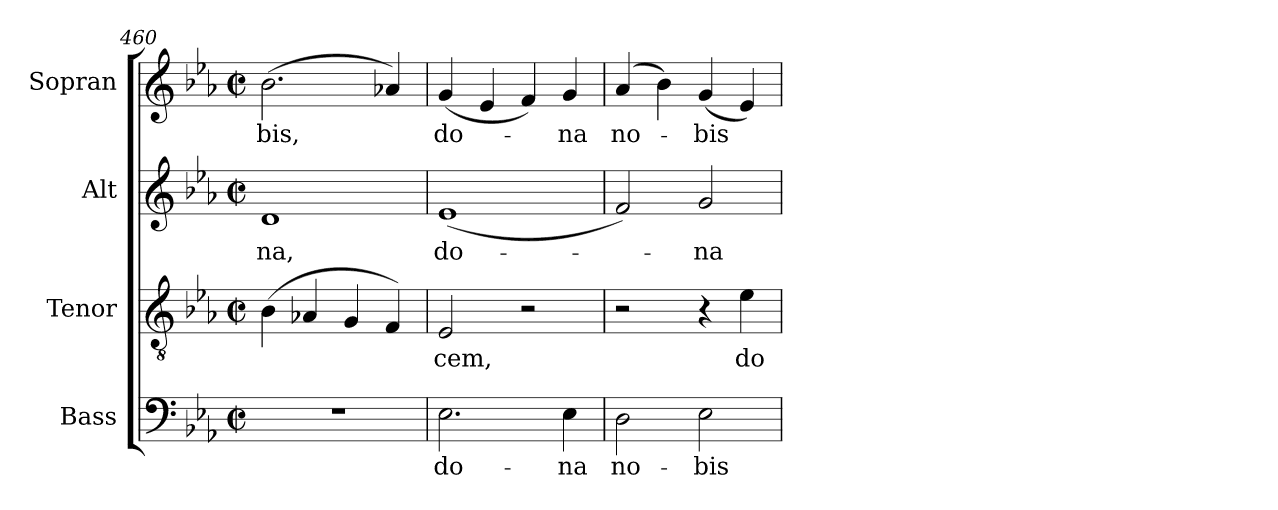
**kern	**text	**kern	**text	**kern	**text	**kern	**text
*part4	*part4	*part3	*part3	*part2	*part2	*part1	*part1
*staff4	*staff4	*staff3	*staff3	*staff2	*staff2	*staff1	*staff1
*I"Bass	*	*I"Tenor	*	*I"Alt	*	*I"Sopran	*
*I'B.	*	*I'T.	*	*I'A.	*	*I'S.	*
*clefF4	*	*clefGv2	*	*clefG2	*	*clefG2	*
*k[b-e-a-]	*	*k[b-e-a-]	*	*k[b-e-a-]	*	*k[b-e-a-]	*
*E-:	*	*E-:	*	*E-:	*	*E-:	*
*M2/2	*	*M2/2	*	*M2/2	*	*M2/2	*
*met(c|)	*	*met(c|)	*	*met(c|)	*	*met(c|)	*
=460	=460	=460	=460	=460	=460	=460	=460
!	!	!	!	!	!LO:LY:b	!	!LO:LY:b
1r	.	(>4B-\	.	1d	-na,	(>2.b-\	-bis,
.	.	4A-X/	.	.	.	.	.
.	.	4G/	.	.	.	.	.
.	.	4F/)	.	.	.	4a-X/)	.
=461	=461	=461	=461	=461	=461	=461	=461
!	!LO:LY:b	!	!LO:LY:b	!	!LO:LY:b	!	!LO:LY:b
2.E-\	do-	2E-/	-cem,	(<1e-	do-	(<4g/	do-
.	.	.	.	.	.	4e-/	.
.	.	2r	.	.	.	4f/)	.
!	!LO:LY:b	!	!	!	!	!	!LO:LY:b
4E-\	-na	.	.	.	.	4g/	-na
=462	=462	=462	=462	=462	=462	=462	=462
!	!LO:LY:b	!	!	!	!	!	!LO:LY:b
2D\	no-	2r	.	2f/)	.	(4a-/	no-
.	.	.	.	.	.	4b-\)	.
!	!LO:LY:b	!	!	!	!LO:LY:b	!	!LO:LY:b
2E-\	-bis	4r	.	2g/	-na	(<4g/	-bis
!	!	!	!LO:LY:b	!	!	!	!
.	.	4e-\	do-	.	.	4e-/)	.
=	=	=	=	=	=	=	=
*-	*-	*-	*-	*-	*-	*-	*-
